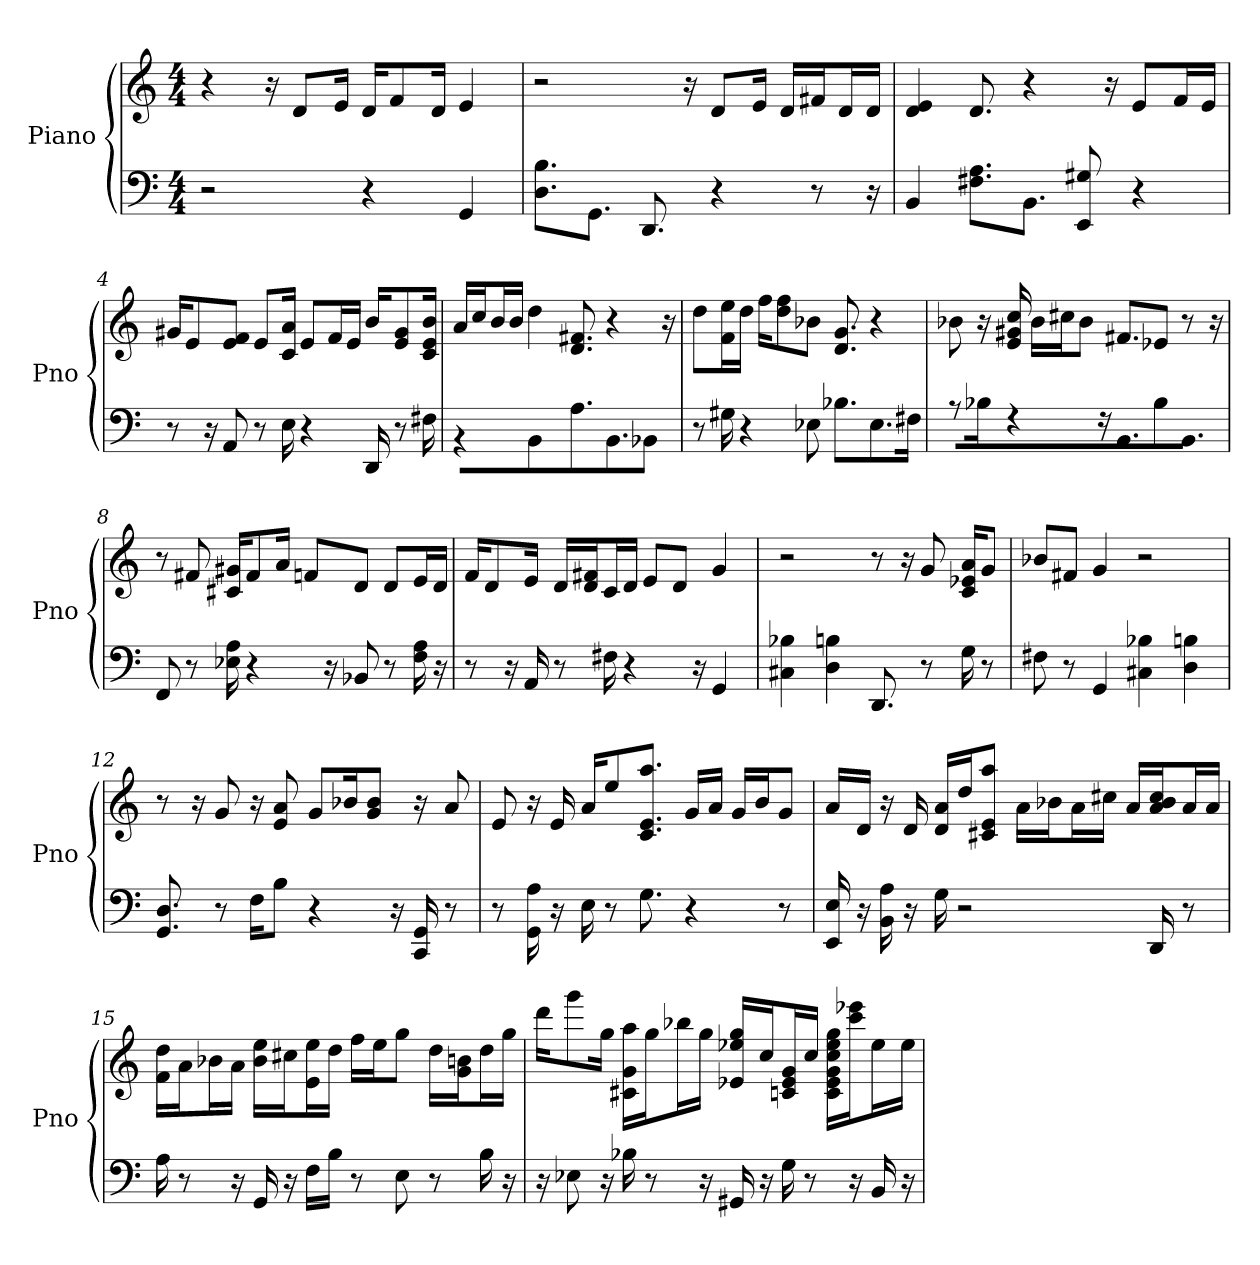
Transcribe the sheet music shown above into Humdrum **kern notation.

**kern	**kern
*part1	*part1
*staff2	*staff1
*I"Piano	*
*I'Pno	*
*clefF4	*clefG2
*k[]	*k[]
*C:	*C:
*M4/4	*M4/4
*MM71	*MM71
=1	=1
2r	4r
.	16r
.	8d/L
.	16e/Jk
4r	16d/KL
.	8f/
.	16d/Jk
4GG	4e
=2	=2
8.B\ 8.D\L	2r
8.GG\J	.
8.DD	.
.	16r
4r	8d/L
.	16e/Jk
.	16d/LL
8r	16f#/J
.	16d/L
16r	16d/JJ
=3	=3
4BB	4d 4e
8.A\ 8.F#\L	8.d
8.BB\J	4r
8G# 8EE	.
.	16r
4r	8e/L
.	16f/L
.	16e/JJ
=4	=4
8r	16g#/KL
.	8e/
16r	.
8AA	8e/ 8f/J
8r	8e/L
16E	16a/ 16c/Jk
4r	8e/L
.	16f/L
.	16e/JJ
16DD	16b/KL
8r	8e/ 8g#/
16F#	16b/ 16c/ 16e/Jk
=5	=5
4r	16a/LL
.	16cc/J
.	16b/L
.	16b/JJ
4BB	4dd
8.A\L	8.f# 8.d
8.BB\J	4r
8BB-J	.
.	16r
=6	=6
8r	8dd\L
16G#	16ee\ 16f\L
4r	16dd\JJ
.	16ff\KL
.	8ff\ 8dd\
8E-	8b-\J
8.B-\L	8.d 8.g
8.E-\	4r
16F#\Jk	.
=7	=7
8r	8b-
16B-	16r
4r	16e 16g# 16cc
.	16b-\LL
.	16cc#\J
.	8b-\J
16r	.
8.BB\L	8.f#/L
8B-\J	8e-/J
8.BBJ	8r
.	16r
=8	=8
8FF	8r
8r	8f#
16A 16E-	16g#/ 16c#/KL
4r	8f#/
.	16a/Jk
.	8f/L
16r	.
8BB-	8d/J
8r	8d/L
16F 16A	16e/L
16r	16d/JJ
=9	=9
8r	16f/KL
.	8d/
16r	.
16AA	16e/Jk
8r	16d/LL
.	16d/ 16f#/J
16F#	16c/L
4r	16d/JJ
.	8e/L
.	8d/J
16r	.
4GG	4g
=10	=10
4B- 4C#	2r
4D 4B	.
8.DD	8r
.	16r
8r	8g
16G	16a/ 16c/ 16e-/KL
8r	8g/J
=11	=11
8F#	8b-/L
8r	8f#/J
4GG	4g
4B- 4C#	2r
4B 4D	.
=12	=12
8.D 8.GG	8r
.	16r
8r	8g
16F\KL	16r
8B\J	8a 8e
4r	8g/L
.	16b-/K
.	8g/ 8b-/J
16r	.
16CC 16GG	16r
8r	8a
=13	=13
8r	8e
16A 16GG	16r
16r	16e
16E	16a/KL
8r	8ee/
8.G	8.e/ 8.aa/ 8.c/J
4r	16g/LL
.	16a/JJ
.	16g/LL
.	16b/J
8r	8g/J
=14	=14
16EE 16E	16a/LL
16r	16d/JJ
16BB 16A	16r
16r	16d
16G	16d/ 16a/LL
2r	16dd/J
.	8e/ 8aa/ 8c#/J
.	16a\LL
.	16b-\J
.	16a\L
.	16cc#\JJ
.	16a/LL
16DD	16b-/ 16cc#/ 16a/J
8r	16a/L
.	16a/JJ
=15	=15
16A	16dd\ 16f\LL
8r	16a\J
.	16b-\L
16r	16a\JJ
16GG	16ee\ 16b-\LL
16r	16cc#\J
16F\LL	16ee\ 16e\L
16B\JJ	16dd\JJ
8r	16ff\LL
.	16ee\J
8E	8gg\J
8r	16dd\LL
.	16g\ 16b\J
16B	16dd\L
16r	16gg\JJ
=16	=16
16r	16ddd\KL
8E-	8ggg\
16r	16gg\Jk
16B-	16g\ 16aa\ 16c#\LL
8r	16gg\J
.	16bb-\L
16r	16gg\JJ
16GG#	16e-/ 16gg/ 16ee-/LL
16r	16cc/J
16G	16e-/ 16c/ 16g/L
8r	16cc/JJ
.	16g\ 16e-\ 16c\ 16ee-\ 16cc\ 16gg\LL
16r	16ccc\ 16eee-\J
16BB	16ee-\L
16r	16ee-\JJ
=	=
*-	*-
